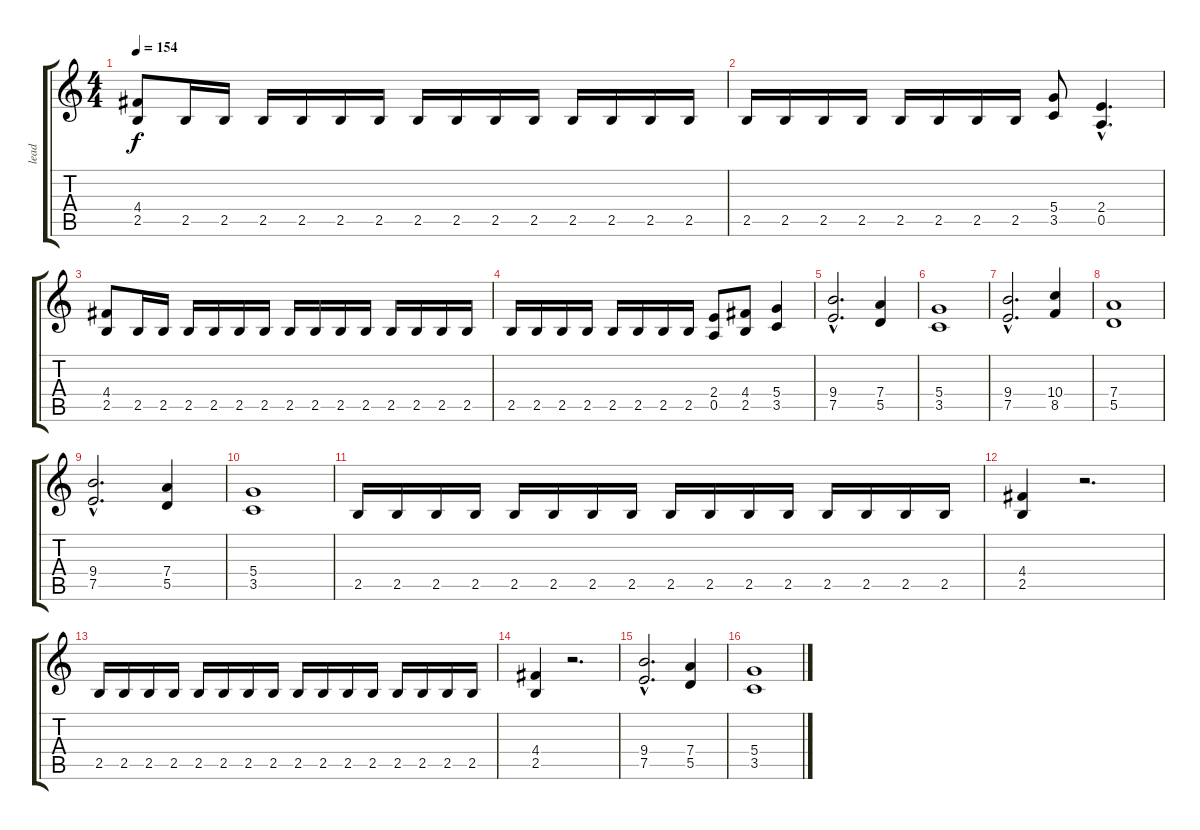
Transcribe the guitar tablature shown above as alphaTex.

\track ("lead" "lead") {instrument distortionguitar}
\staff {score tabs}
\tuning (E4 B3 G3 D3 A2 E2) {hide}
\ts (4 4)
\tempo 154
\clef g2
\ks c
(4.4 2.5).8{dy f} 2.5.16 2.5.16 2.5.16 2.5.16 2.5.16 2.5.16 2.5.16 2.5.16 2.5.16 2.5.16 2.5.16 2.5.16 2.5.16 2.5.16 |
2.5.16 2.5.16 2.5.16 2.5.16 2.5.16 2.5.16 2.5.16 2.5.16 (5.4 3.5).8 (2.4{hac} 0.5{hac}).4{d} |
(4.4 2.5).8 2.5.16 2.5.16 2.5.16 2.5.16 2.5.16 2.5.16 2.5.16 2.5.16 2.5.16 2.5.16 2.5.16 2.5.16 2.5.16 2.5.16 |
2.5.16 2.5.16 2.5.16 2.5.16 2.5.16 2.5.16 2.5.16 2.5.16 (2.4 0.5).8 (4.4 2.5).8 (5.4 3.5).4 |
(9.4{hac} 7.5{hac}).2{d} (7.4 5.5).4 |
(5.4 3.5).1 |
(9.4{hac} 7.5{hac}).2{d} (10.4 8.5).4 |
(7.4 5.5).1 |
(9.4{hac} 7.5{hac}).2{d} (7.4 5.5).4 |
(5.4 3.5).1 |
2.5.16 2.5.16 2.5.16 2.5.16 2.5.16 2.5.16 2.5.16 2.5.16 2.5.16 2.5.16 2.5.16 2.5.16 2.5.16 2.5.16 2.5.16 2.5.16 |
(4.4 2.5).4 r.2{d} |
2.5.16 2.5.16 2.5.16 2.5.16 2.5.16 2.5.16 2.5.16 2.5.16 2.5.16 2.5.16 2.5.16 2.5.16 2.5.16 2.5.16 2.5.16 2.5.16 |
(4.4 2.5).4 r.2{d} |
(9.4{hac} 7.5{hac}).2{d} (7.4 5.5).4 |
(5.4 3.5).1
